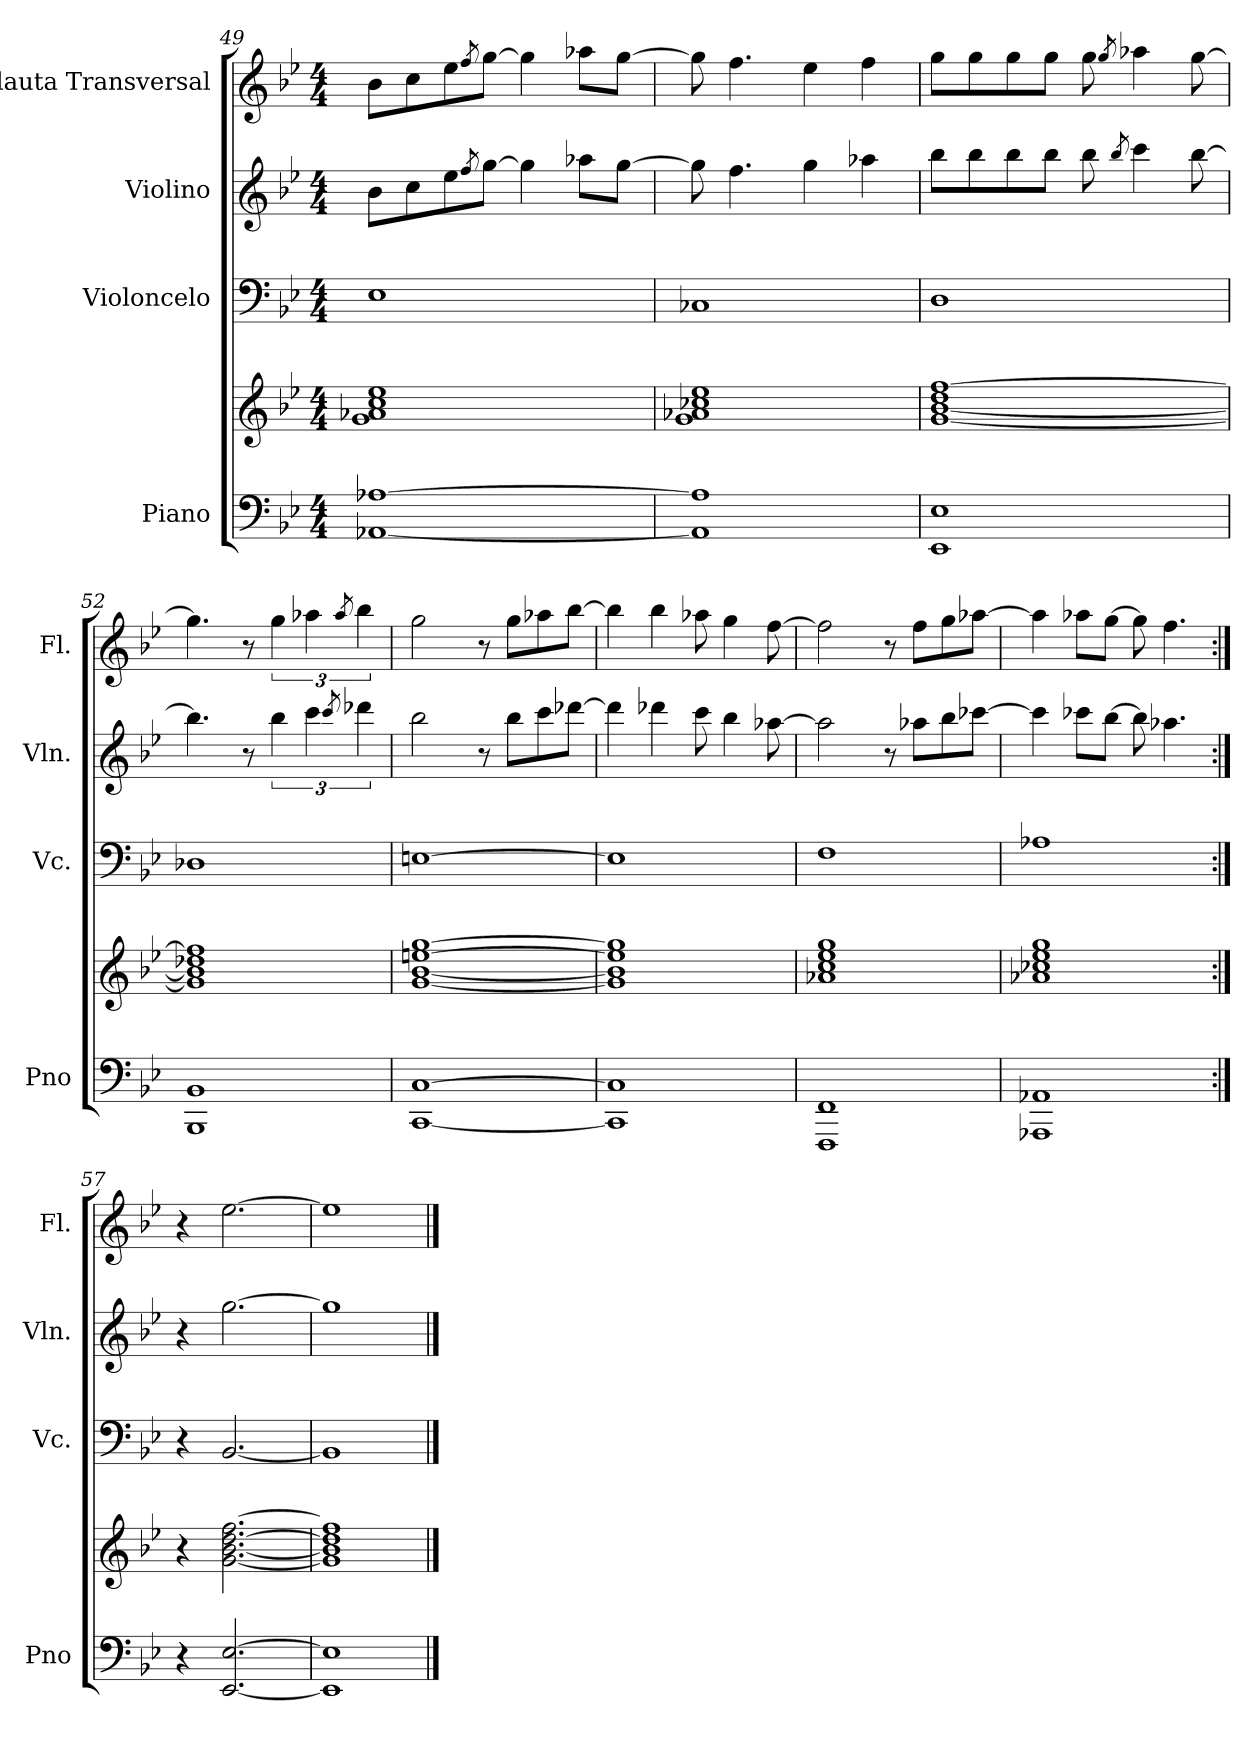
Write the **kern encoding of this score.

**kern	**kern	**kern	**kern	**kern
*part4	*part4	*part3	*part2	*part1
*staff5	*staff4	*staff3	*staff2	*staff1
*I"Piano	*	*I"Violoncelo	*I"Violino	*I"Flauta Transversal
*I'Pno	*	*I'Vc.	*I'Vln.	*I'Fl.
*clefF4	*clefG2	*clefF4	*clefG2	*clefG2
*k[b-e-]	*k[b-e-]	*k[b-e-]	*k[b-e-]	*k[b-e-]
*M4/4	*M4/4	*M4/4	*M4/4	*M4/4
=49	=49	=49	=49	=49
[1AA-X [1A-X	1g 1a-X 1cc 1ee-	1E-	8b-\L	8b-\L
.	.	.	8cc\	8cc\
.	.	.	8ee-\	8ee-\
.	.	.	8qff/	8qff/
.	.	.	[8gg\J	[8gg\J
.	.	.	4gg\]	4gg\]
.	.	.	8aa-X\L	8aa-X\L
.	.	.	[8gg\J	[8gg\J
=50	=50	=50	=50	=50
1AA-] 1A-]	1g 1a-X 1cc-X 1ee-	1C-X	8gg\]	8gg\]
.	.	.	4.ff\	4.ff\
.	.	.	4gg\	4ee-\
.	.	.	4aa-X\	4ff\
=51	=51	=51	=51	=51
1EE- 1E-	[1g [1b- 1dd [1ff	1D	8bb-\L	8gg\L
.	.	.	8bb-\	8gg\
.	.	.	8bb-\	8gg\
.	.	.	8bb-\J	8gg\J
.	.	.	8bb-\	8gg\
.	.	.	8qbb-/	8qgg/
.	.	.	4ccc\	4aa-X\
.	.	.	[8bb-\	[8gg\
!!LO:PB:g=z
=52	=52	=52	=52	=52
1BBB- 1BB-	1g] 1b-] 1dd-X 1ff]	1D-X	4.bb-\]	4.gg\]
.	.	.	8r	8r
.	.	.	6bb-\	6gg\
.	.	.	6ccc\	6aa-X\
.	.	.	8qccc/	8qaa-/
.	.	.	6ddd-X\	6bb-\
=53	=53	=53	=53	=53
[1CC [1C	[1g [1b- [1een [1gg	[1En	2bb-\	2gg\
.	.	.	8r	8r
.	.	.	8bb-\L	8gg\L
.	.	.	8ccc\	8aa-X\
.	.	.	[8ddd-X\J	[8bb-\J
=54	=54	=54	=54	=54
1CC] 1C]	1g] 1b-] 1ee] 1gg]	1E]	4ddd-\]	4bb-\]
.	.	.	4ddd-X\	4bb-\
.	.	.	8ccc\	8aa-X\
.	.	.	4bb-\	4gg\
.	.	.	[8aa-X\	[8ff\
=55	=55	=55	=55	=55
1FFF 1FF	1a-X 1cc 1ee- 1gg	1F	2aa-\]	2ff\]
.	.	.	8r	8r
.	.	.	8aa-X\L	8ff\L
.	.	.	8bb-\	8gg\
.	.	.	[8ccc-X\J	[8aa-X\J
!!LO:LB:g=z
=56	=56	=56	=56	=56
1AAA-X 1AA-X	1a-X 1cc-X 1ee- 1gg	1A-X	4ccc-\]	4aa-\]
.	.	.	8ccc-X\L	8aa-X\L
.	.	.	[8bb-\J	[8gg\J
.	.	.	8bb-\]	8gg\]
.	.	.	4.aa-X\	4.ff\
=57:|!	=57:|!	=57:|!	=57:|!	=57:|!
4r	4r	4r	4r	4r
[2.EE-/ [2.E-/	[2.g\ [2.b-\ [2.dd\ [2.ff\	[2.BB-/	[2.gg\	[2.ee-\
=58	=58	=58	=58	=58
1EE-] 1E-]	1g] 1b-] 1dd] 1ff]	1BB-]	1gg]	1ee-]
==	==	==	==	==
*-	*-	*-	*-	*-
